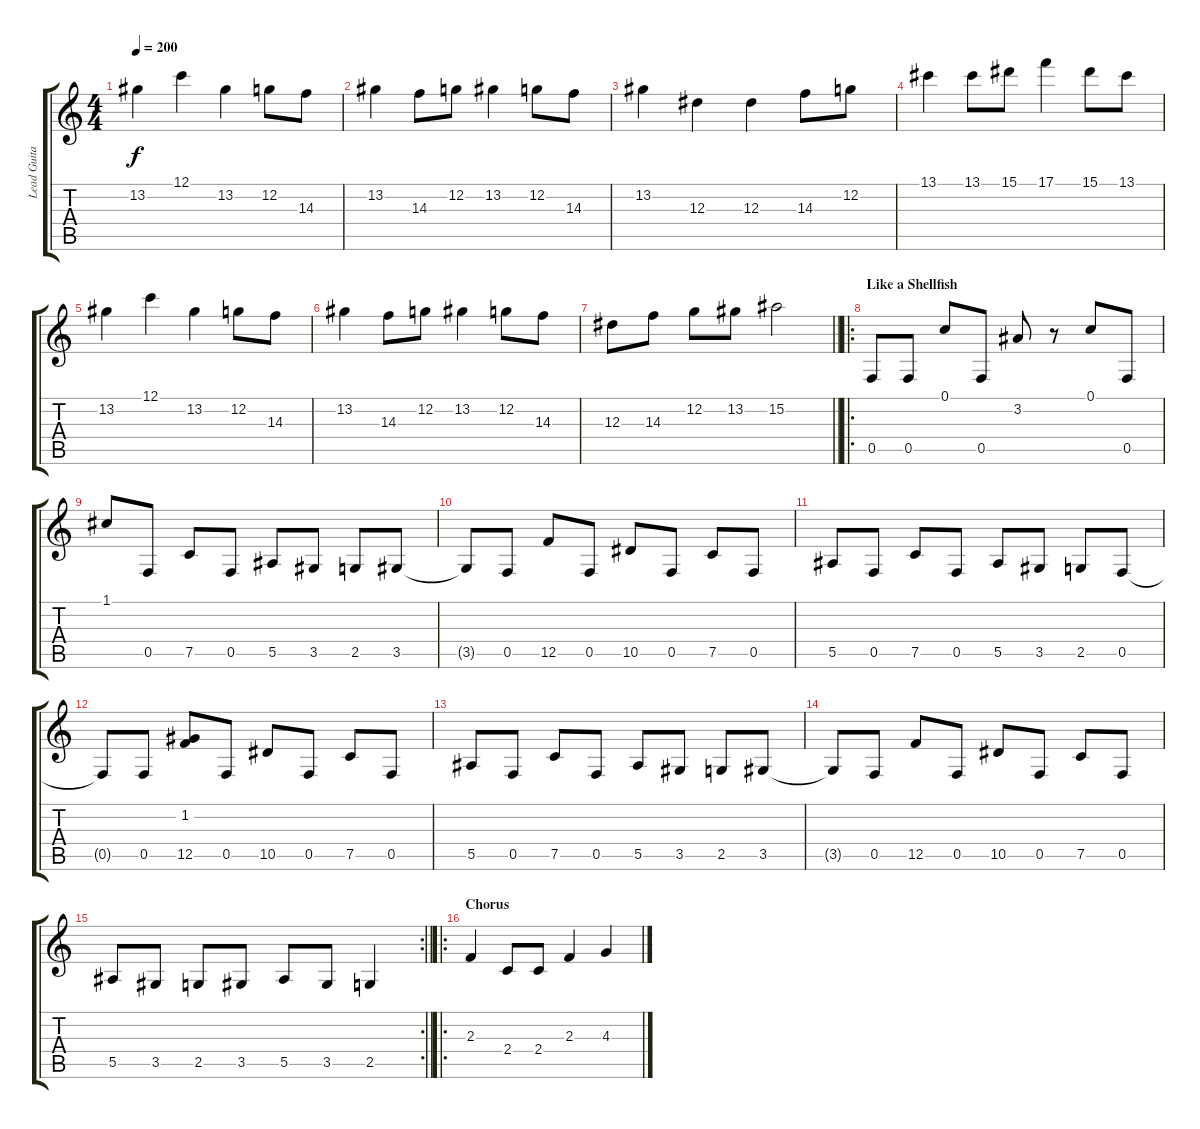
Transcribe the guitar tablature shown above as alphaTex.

\track ("Lead Guitar" "Lead Guita") {instrument overdrivenguitar}
\staff {score tabs}
\tuning (C4 G3 Eb3 Bb2 F2 C2) {hide}
\ts (4 4)
\tempo 200
\clef g2
\ks c
13.2.4{dy f} 12.1.4 13.2.4 12.2.8 14.3.8 |
13.2.4 14.3.8 12.2.8 13.2.4 12.2.8 14.3.8 |
13.2.4 12.3.4 12.3.4 14.3.8 12.2.8 |
13.1.4 13.1.8 15.1.8 17.1.4 15.1.8 13.1.8 |
13.2.4 12.1.4 13.2.4 12.2.8 14.3.8 |
13.2.4 14.3.8 12.2.8 13.2.4 12.2.8 14.3.8 |
\barLineRight lightlight
12.3.8 14.3.8 12.2.8 13.2.8 15.2.2 |
\ro
\section ("" "Like a Shellfish")
0.5.8 0.5.8 0.1.8 0.5.8 3.2.8 r.8 0.1.8 0.5.8 |
1.1.8 0.5.8 7.5.8 0.5.8 5.5.8 3.5.8 2.5.8 3.5.8 |
3.5{t}.8 0.5.8 12.5.8 0.5.8 10.5.8 0.5.8 7.5.8 0.5.8 |
5.5.8 0.5.8 7.5.8 0.5.8 5.5.8 3.5.8 2.5.8 0.5.8 |
0.5{t}.8 0.5.8 (1.2 12.5).8 0.5.8 10.5.8 0.5.8 7.5.8 0.5.8 |
5.5.8 0.5.8 7.5.8 0.5.8 5.5.8 3.5.8 2.5.8 3.5.8 |
3.5{t}.8 0.5.8 12.5.8 0.5.8 10.5.8 0.5.8 7.5.8 0.5.8 |
\rc 2
\barLineRight lightlight
5.5.8 3.5.8 2.5.8 3.5.8 5.5.8 3.5.8 2.5.4 |
\ro
\section ("" "Chorus")
2.3.4 2.4.8 2.4.8 2.3.4 4.3.4
